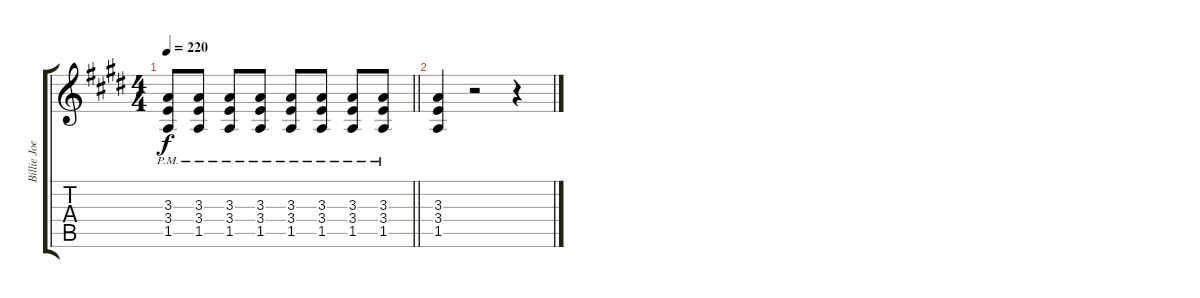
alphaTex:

\track ("Billie Joe Armstrong" "Billie Joe") {instrument distortionguitar}
\staff {score tabs}
\tuning (Eb4 Bb3 Gb3 Db3 Ab2 Eb2) {hide}
\ts (4 4)
\tempo 220
\clef g2
\barLineRight lightlight
\ks e
(3.3{pm} 3.4{pm} 1.5{pm}).8{dy f} (3.3{pm} 3.4{pm} 1.5{pm}).8 (3.3{pm} 3.4{pm} 1.5{pm}).8 (3.3{pm} 3.4{pm} 1.5{pm}).8 (3.3{pm} 3.4{pm} 1.5{pm}).8 (3.3{pm} 3.4{pm} 1.5{pm}).8 (3.3{pm} 3.4{pm} 1.5{pm}).8 (3.3{pm} 3.4{pm} 1.5{pm}).8 |
(3.3 3.4 1.5).4 r.2 r.4
